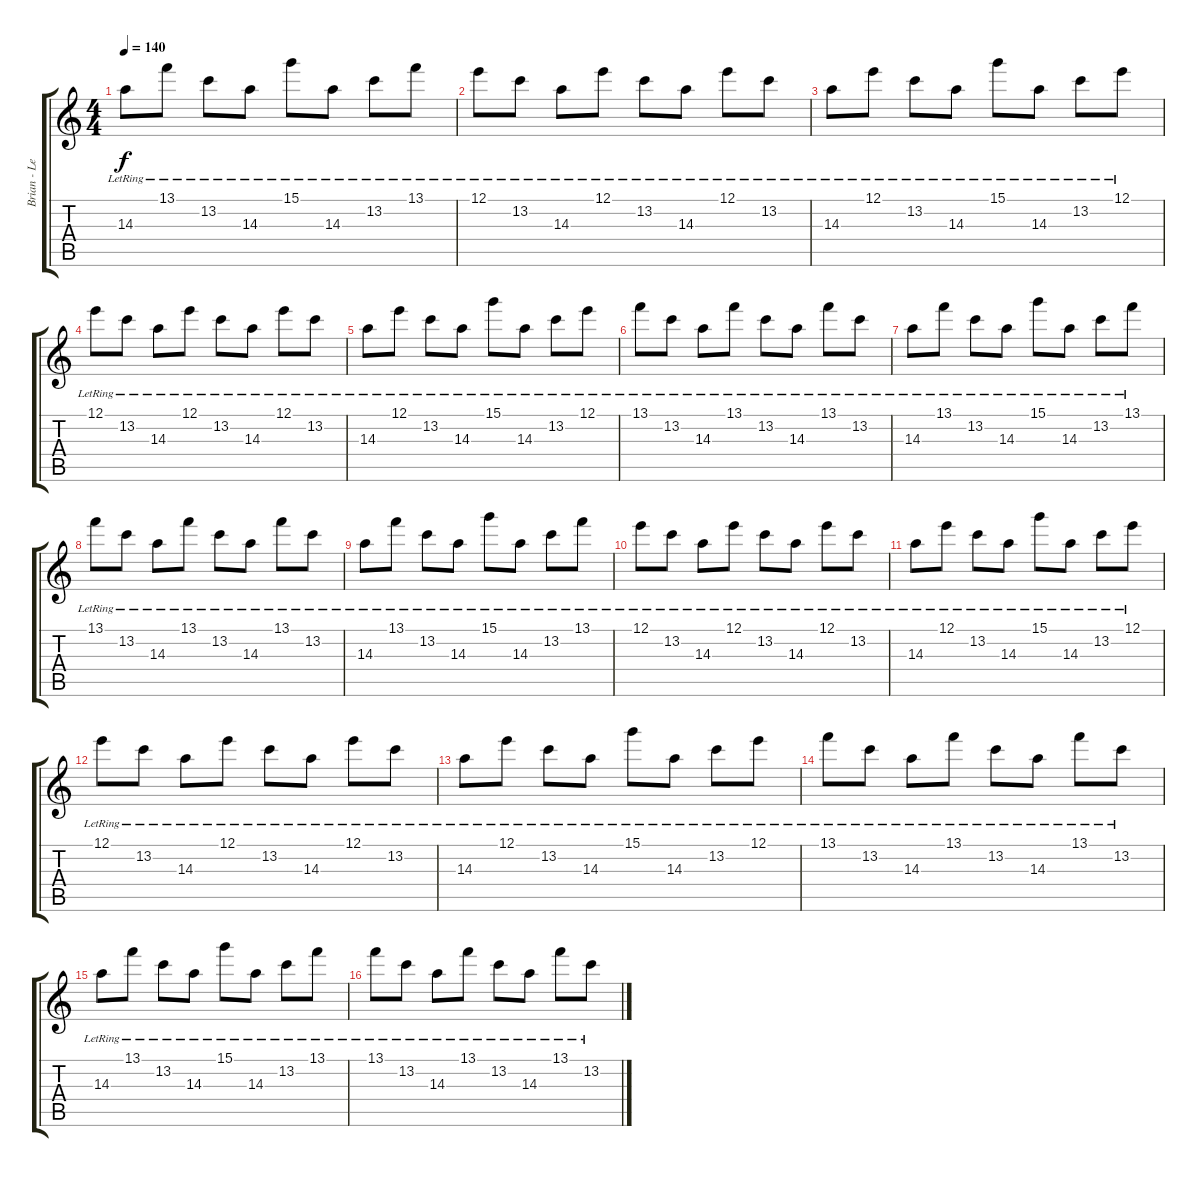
\track ("Brian - Lead Guitar III" "Brian - Le") {instrument electricguitarjazz}
\staff {score tabs}
\tuning (E4 B3 G3 D3 A2 E2) {hide}
\ts (4 4)
\tempo 140
\clef g2
\ks c
14.3{lr}.8{dy f} 13.1{lr}.8 13.2{lr}.8 14.3{lr}.8 15.1{lr}.8 14.3{lr}.8 13.2{lr}.8 13.1{lr}.8 |
12.1{lr}.8 13.2{lr}.8 14.3{lr}.8 12.1{lr}.8 13.2{lr}.8 14.3{lr}.8 12.1{lr}.8 13.2{lr}.8 |
14.3{lr}.8 12.1{lr}.8 13.2{lr}.8 14.3{lr}.8 15.1{lr}.8 14.3{lr}.8 13.2{lr}.8 12.1{lr}.8 |
12.1{lr}.8 13.2{lr}.8 14.3{lr}.8 12.1{lr}.8 13.2{lr}.8 14.3{lr}.8 12.1{lr}.8 13.2{lr}.8 |
14.3{lr}.8 12.1{lr}.8 13.2{lr}.8 14.3{lr}.8 15.1{lr}.8 14.3{lr}.8 13.2{lr}.8 12.1{lr}.8 |
13.1{lr}.8 13.2{lr}.8 14.3{lr}.8 13.1{lr}.8 13.2{lr}.8 14.3{lr}.8 13.1{lr}.8 13.2{lr}.8 |
14.3{lr}.8 13.1{lr}.8 13.2{lr}.8 14.3{lr}.8 15.1{lr}.8 14.3{lr}.8 13.2{lr}.8 13.1{lr}.8 |
13.1{lr}.8 13.2{lr}.8 14.3{lr}.8 13.1{lr}.8 13.2{lr}.8 14.3{lr}.8 13.1{lr}.8 13.2{lr}.8 |
14.3{lr}.8 13.1{lr}.8 13.2{lr}.8 14.3{lr}.8 15.1{lr}.8 14.3{lr}.8 13.2{lr}.8 13.1{lr}.8 |
12.1{lr}.8 13.2{lr}.8 14.3{lr}.8 12.1{lr}.8 13.2{lr}.8 14.3{lr}.8 12.1{lr}.8 13.2{lr}.8 |
14.3{lr}.8 12.1{lr}.8 13.2{lr}.8 14.3{lr}.8 15.1{lr}.8 14.3{lr}.8 13.2{lr}.8 12.1{lr}.8 |
12.1{lr}.8 13.2{lr}.8 14.3{lr}.8 12.1{lr}.8 13.2{lr}.8 14.3{lr}.8 12.1{lr}.8 13.2{lr}.8 |
14.3{lr}.8 12.1{lr}.8 13.2{lr}.8 14.3{lr}.8 15.1{lr}.8 14.3{lr}.8 13.2{lr}.8 12.1{lr}.8 |
13.1{lr}.8 13.2{lr}.8 14.3{lr}.8 13.1{lr}.8 13.2{lr}.8 14.3{lr}.8 13.1{lr}.8 13.2{lr}.8 |
14.3{lr}.8 13.1{lr}.8 13.2{lr}.8 14.3{lr}.8 15.1{lr}.8 14.3{lr}.8 13.2{lr}.8 13.1{lr}.8 |
13.1{lr}.8 13.2{lr}.8 14.3{lr}.8 13.1{lr}.8 13.2{lr}.8 14.3{lr}.8 13.1{lr}.8 13.2{lr}.8
